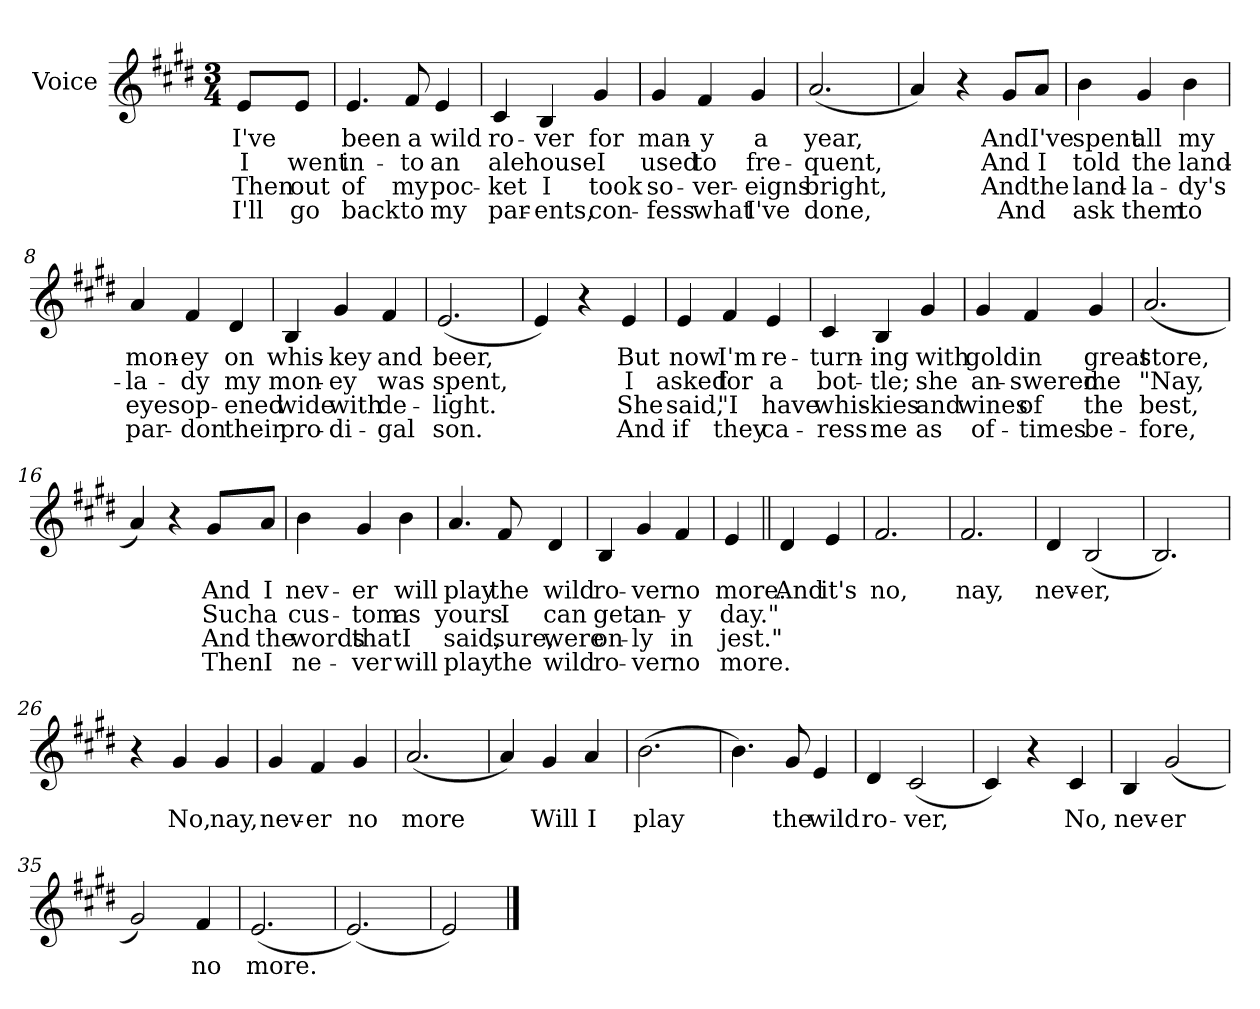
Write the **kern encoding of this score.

**kern	**text	**text	**text	**text
*part1	*part1	*part1	*part1	*part1
*staff1	*staff1	*staff1	*staff1	*staff1
*I"Voice	*	*	*	*
*I'Vo.	*	*	*	*
*clefG2	*	*	*	*
*k[f#c#g#d#]	*	*	*	*
*E:	*	*	*	*
*M3/4	*	*	*	*
=1	=1	=1	=1	=1
8e/L	I've	I	Then	I'll
8e/J	.	went	out	go
=2	=2	=2	=2	=2
4.e/	been	in-	of	back
8f#/	a	-to	my	to
4e/	wild	an	poc-	my
=3	=3	=3	=3	=3
4c#/	ro-	ale	-ket	par-
4B/	-ver	house	I	-ents,
4g#/	for	I	took	con-
=4	=4	=4	=4	=4
4g#/	man-	used	so-	-fess
4f#/	-y	to	-ver-	what
4g#/	a	fre-	-eigns	I've
=5	=5	=5	=5	=5
(2.a/	-year,	-quent,	bright,	done,
!!LO:LB:g=z
=6	=6	=6	=6	=6
4a/)	.	.	.	.
4r	.	.	.	.
8g#/L	And	And	And	And
8a/J	I've	I	the	.
=7	=7	=7	=7	=7
4b\	spent	told	land-	ask
4g#/	all	the	-la-	them
4b\	my	land-	-dy's	to
=8	=8	=8	=8	=8
4a/	mon-	-la-	eyes	par-
4f#/	-ey	-dy	op-	-don
4d#/	on	my	-ened	their
=9	=9	=9	=9	=9
4B/	whis-	mon-	wide	pro-
4g#/	-key	-ey	with	-di-
4f#/	and	was	de-	-gal
=10	=10	=10	=10	=10
(2.e/	beer,	spent,	-light.	son.
!!LO:LB:g=z
=11	=11	=11	=11	=11
4e/)	.	.	.	.
4r	.	.	.	.
4e/	But	I	She	And
=12	=12	=12	=12	=12
4e/	now	asked	said,	if
4f#/	I'm	for	"I	they
4e/	re-	a	have	ca-
=13	=13	=13	=13	=13
4c#/	-turn-	bot-	whis-	-ress
4B/	-ing	-tle;	-kies	me
4g#/	with	she	and	as
=14	=14	=14	=14	=14
4g#/	gold	an-	wines	of-
4f#/	in	-swered	of	-times
4g#/	great	me	the	be-
=15	=15	=15	=15	=15
(2.a/	store,	"Nay,	best,	-fore,
!!LO:LB:g=z
=16	=16	=16	=16	=16
4a/)	.	.	.	.
4r	.	.	.	.
8g#/L	And	Such	And	Then
8a/J	I	a	the	I
=17	=17	=17	=17	=17
4b\	nev-	cus-	words	ne-
4g#/	-er	-tom	that	-ver
4b\	will	as	I	will
=18	=18	=18	=18	=18
4.a/	play	yours	said,	play
8f#/	the	I	sure,	the
4d#/	wild	can	were	wild
=19	=19	=19	=19	=19
4B/	ro-	get	on-	ro-
4g#/	-ver	an-	-ly	-ver
4f#/	no	-y	in	no
=20	=20	=20	=20	=20
4e/	more.	day."	jest."	more.
=21||	=21||	=21||	=21||	=21||
4d#/	And	.	.	.
4e/	it's	.	.	.
!!LO:LB:g=z
=22	=22	=22	=22	=22
2.f#/	no,	.	.	.
=23	=23	=23	=23	=23
2.f#/	nay,	.	.	.
=24	=24	=24	=24	=24
4d#/	nev-	.	.	.
(2B/	-er,	.	.	.
=25	=25	=25	=25	=25
2.B/)	.	.	.	.
=26	=26	=26	=26	=26
4r	.	.	.	.
4g#/	No,	.	.	.
4g#/	nay,	.	.	.
=27	=27	=27	=27	=27
4g#/	nev-	.	.	.
4f#/	-er	.	.	.
4g#/	no	.	.	.
=28	=28	=28	=28	=28
(2.a/	more	.	.	.
=29	=29	=29	=29	=29
4a/)	.	.	.	.
4g#/	Will	.	.	.
4a/	I	.	.	.
=30	=30	=30	=30	=30
(2.b\	play	.	.	.
!!LO:LB:g=z
=31	=31	=31	=31	=31
4.b\)	.	.	.	.
8g#/	the	.	.	.
4e/	wild	.	.	.
=32	=32	=32	=32	=32
4d#/	ro-	.	.	.
(2c#/	-ver,	.	.	.
=33	=33	=33	=33	=33
4c#/)	.	.	.	.
4r	.	.	.	.
4c#/	No,	.	.	.
=34	=34	=34	=34	=34
4B/	nev-	.	.	.
(2g#/	-er	.	.	.
=35	=35	=35	=35	=35
2g#/)	.	.	.	.
4f#/	no	.	.	.
=36	=36	=36	=36	=36
(2.e/	more.	.	.	.
=37	=37	=37	=37	=37
(2.e/)	.	.	.	.
=38	=38	=38	=38	=38
2e/)	.	.	.	.
==	==	==	==	==
*-	*-	*-	*-	*-
